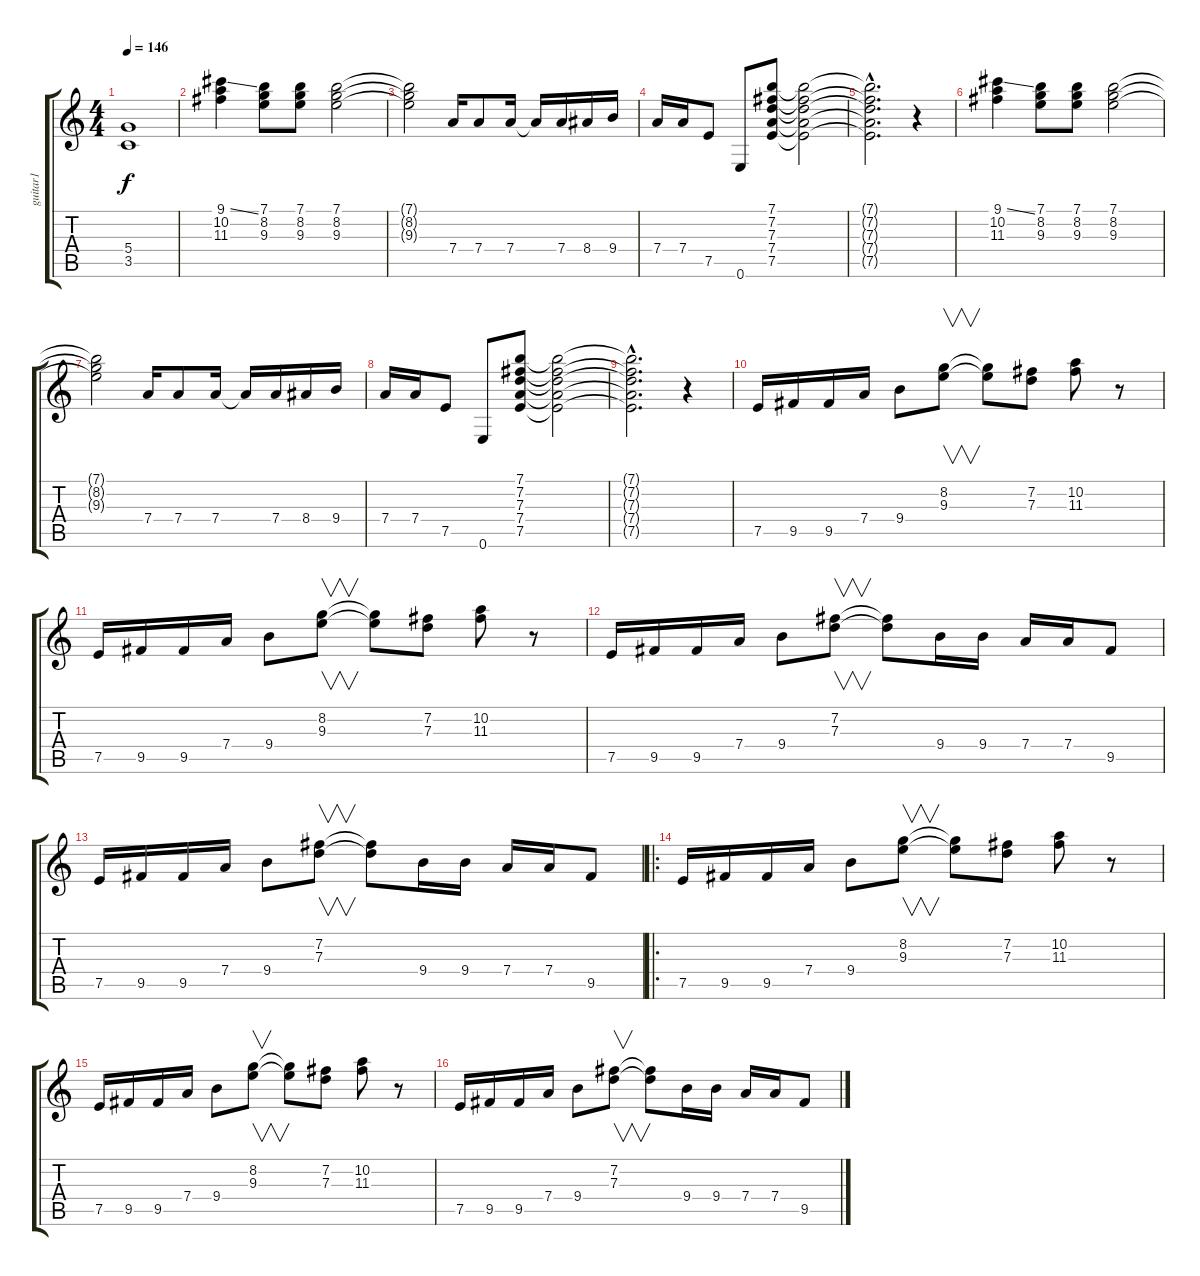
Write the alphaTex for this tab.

\track ("guitar1" "guitar1") {instrument overdrivenguitar}
\staff {score tabs}
\tuning (E4 B3 G3 D3 A2 E2) {hide}
\ts (4 4)
\tempo 146
\clef g2
\ks c
(5.4{t} 3.5{t}).1{dy f} |
(9.1{ss} 10.2 11.3).4 (7.1 8.2 9.3).8 (7.1 8.2 9.3).8 (7.1 8.2 9.3).2 |
(7.1{t} 8.2{t} 9.3{t}).2 7.4.16 7.4.8 7.4.16 7.4{t}.16 7.4.16 8.4.16 9.4.16 |
7.4.16 7.4.16 7.5.8 0.6.8 (7.1 7.2 7.3 7.4 7.5).8 (7.1{t} 7.2{t} 7.3{t} 7.4{t} 7.5{t}).2 |
(7.1{hac t} 7.2{hac t} 7.3{hac t} 7.4{hac t} 7.5{hac t}).2{d} r.4 |
(9.1{ss} 10.2 11.3).4 (7.1 8.2 9.3).8 (7.1 8.2 9.3).8 (7.1 8.2 9.3).2 |
(7.1{t} 8.2{t} 9.3{t}).2 7.4.16 7.4.8 7.4.16 7.4{t}.16 7.4.16 8.4.16 9.4.16 |
7.4.16 7.4.16 7.5.8 0.6.8 (7.1 7.2 7.3 7.4 7.5).8 (7.1{t} 7.2{t} 7.3{t} 7.4{t} 7.5{t}).2 |
(7.1{hac t} 7.2{hac t} 7.3{hac t} 7.4{hac t} 7.5{hac t}).2{d} r.4 |
7.5.16 9.5.16 9.5.16 7.4.16 9.4.8 (8.2 9.3).8{v} (8.2{t} 9.3{t}).8 (7.2 7.3).8 (10.2 11.3).8 r.8 |
7.5.16 9.5.16 9.5.16 7.4.16 9.4.8 (8.2 9.3).8{v} (8.2{t} 9.3{t}).8 (7.2 7.3).8 (10.2 11.3).8 r.8 |
7.5.16 9.5.16 9.5.16 7.4.16 9.4.8 (7.2 7.3).8{v} (7.2{t} 7.3{t}).8 9.4.16 9.4.16 7.4.16 7.4.16 9.5.8 |
7.5.16 9.5.16 9.5.16 7.4.16 9.4.8 (7.2 7.3).8{v} (7.2{t} 7.3{t}).8 9.4.16 9.4.16 7.4.16 7.4.16 9.5.8 |
\ro
7.5.16 9.5.16 9.5.16 7.4.16 9.4.8 (8.2 9.3).8{v} (8.2{t} 9.3{t}).8 (7.2 7.3).8 (10.2 11.3).8 r.8 |
7.5.16 9.5.16 9.5.16 7.4.16 9.4.8 (8.2 9.3).8{v} (8.2{t} 9.3{t}).8 (7.2 7.3).8 (10.2 11.3).8 r.8 |
7.5.16 9.5.16 9.5.16 7.4.16 9.4.8 (7.2 7.3).8{v} (7.2{t} 7.3{t}).8 9.4.16 9.4.16 7.4.16 7.4.16 9.5.8
